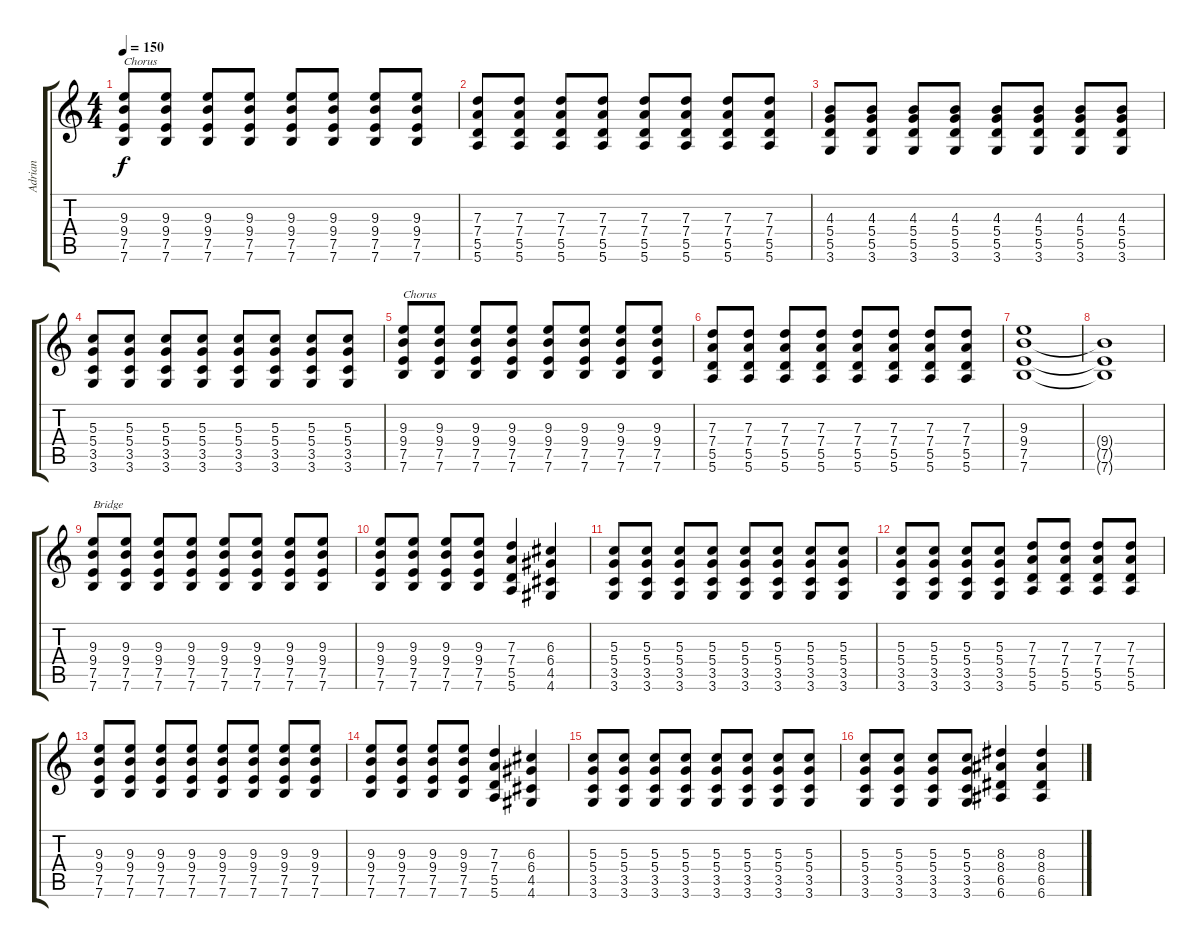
\track ("Adrian" "Adrian") {instrument distortionguitar}
\staff {score tabs}
\tuning (E4 B3 G3 D3 A2 E2) {hide}
\ts (4 4)
\tempo 150
\clef g2
\ks c
(9.3 9.4 7.5 7.6).8{txt "Chorus" dy f} (9.3 9.4 7.5 7.6).8 (9.3 9.4 7.5 7.6).8 (9.3 9.4 7.5 7.6).8 (9.3 9.4 7.5 7.6).8 (9.3 9.4 7.5 7.6).8 (9.3 9.4 7.5 7.6).8 (9.3 9.4 7.5 7.6).8 |
(7.3 7.4 5.5 5.6).8 (7.3 7.4 5.5 5.6).8 (7.3 7.4 5.5 5.6).8 (7.3 7.4 5.5 5.6).8 (7.3 7.4 5.5 5.6).8 (7.3 7.4 5.5 5.6).8 (7.3 7.4 5.5 5.6).8 (7.3 7.4 5.5 5.6).8 |
(4.3 5.4 5.5 3.6).8 (4.3 5.4 5.5 3.6).8 (4.3 5.4 5.5 3.6).8 (4.3 5.4 5.5 3.6).8 (4.3 5.4 5.5 3.6).8 (4.3 5.4 5.5 3.6).8 (4.3 5.4 5.5 3.6).8 (4.3 5.4 5.5 3.6).8 |
(5.3 5.4 3.5 3.6).8 (5.3 5.4 3.5 3.6).8 (5.3 5.4 3.5 3.6).8 (5.3 5.4 3.5 3.6).8 (5.3 5.4 3.5 3.6).8 (5.3 5.4 3.5 3.6).8 (5.3 5.4 3.5 3.6).8 (5.3 5.4 3.5 3.6).8 |
(9.3 9.4 7.5 7.6).8{txt "Chorus"} (9.3 9.4 7.5 7.6).8 (9.3 9.4 7.5 7.6).8 (9.3 9.4 7.5 7.6).8 (9.3 9.4 7.5 7.6).8 (9.3 9.4 7.5 7.6).8 (9.3 9.4 7.5 7.6).8 (9.3 9.4 7.5 7.6).8 |
(7.3 7.4 5.5 5.6).8 (7.3 7.4 5.5 5.6).8 (7.3 7.4 5.5 5.6).8 (7.3 7.4 5.5 5.6).8 (7.3 7.4 5.5 5.6).8 (7.3 7.4 5.5 5.6).8 (7.3 7.4 5.5 5.6).8 (7.3 7.4 5.5 5.6).8 |
(9.3 9.4 7.5 7.6).1 |
(9.4{t} 7.5{t} 7.6{t}).1 |
(9.3 9.4 7.5 7.6).8{txt "Bridge"} (9.3 9.4 7.5 7.6).8 (9.3 9.4 7.5 7.6).8 (9.3 9.4 7.5 7.6).8 (9.3 9.4 7.5 7.6).8 (9.3 9.4 7.5 7.6).8 (9.3 9.4 7.5 7.6).8 (9.3 9.4 7.5 7.6).8 |
(9.3 9.4 7.5 7.6).8 (9.3 9.4 7.5 7.6).8 (9.3 9.4 7.5 7.6).8 (9.3 9.4 7.5 7.6).8 (7.3 7.4 5.5 5.6).4 (6.3 6.4 4.5 4.6).4 |
(5.3 5.4 3.5 3.6).8 (5.3 5.4 3.5 3.6).8 (5.3 5.4 3.5 3.6).8 (5.3 5.4 3.5 3.6).8 (5.3 5.4 3.5 3.6).8 (5.3 5.4 3.5 3.6).8 (5.3 5.4 3.5 3.6).8 (5.3 5.4 3.5 3.6).8 |
(5.3 5.4 3.5 3.6).8 (5.3 5.4 3.5 3.6).8 (5.3 5.4 3.5 3.6).8 (5.3 5.4 3.5 3.6).8 (7.3 7.4 5.5 5.6).8 (7.3 7.4 5.5 5.6).8 (7.3 7.4 5.5 5.6).8 (7.3 7.4 5.5 5.6).8 |
(9.3 9.4 7.5 7.6).8 (9.3 9.4 7.5 7.6).8 (9.3 9.4 7.5 7.6).8 (9.3 9.4 7.5 7.6).8 (9.3 9.4 7.5 7.6).8 (9.3 9.4 7.5 7.6).8 (9.3 9.4 7.5 7.6).8 (9.3 9.4 7.5 7.6).8 |
(9.3 9.4 7.5 7.6).8 (9.3 9.4 7.5 7.6).8 (9.3 9.4 7.5 7.6).8 (9.3 9.4 7.5 7.6).8 (7.3 7.4 5.5 5.6).4 (6.3 6.4 4.5 4.6).4 |
(5.3 5.4 3.5 3.6).8 (5.3 5.4 3.5 3.6).8 (5.3 5.4 3.5 3.6).8 (5.3 5.4 3.5 3.6).8 (5.3 5.4 3.5 3.6).8 (5.3 5.4 3.5 3.6).8 (5.3 5.4 3.5 3.6).8 (5.3 5.4 3.5 3.6).8 |
(5.3 5.4 3.5 3.6).8 (5.3 5.4 3.5 3.6).8 (5.3 5.4 3.5 3.6).8 (5.3 5.4 3.5 3.6).8 (8.3 8.4 6.5 6.6).4 (8.3 8.4 6.5 6.6).4
